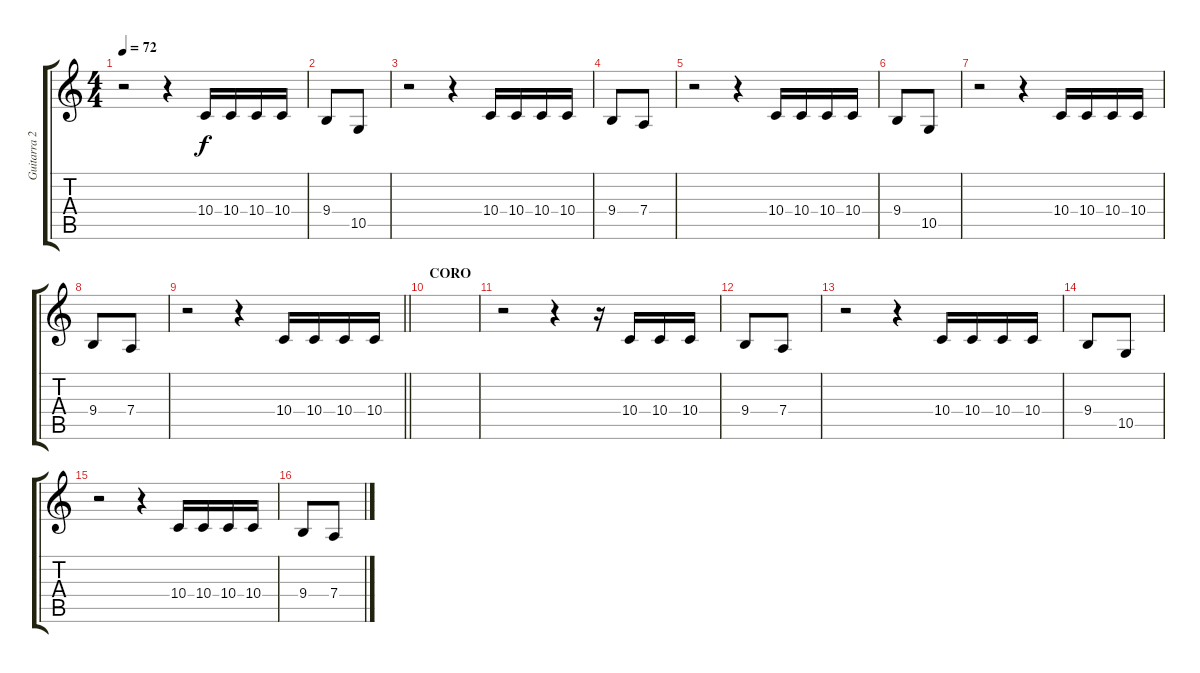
\track ("Guitarra 2" "Guitarra 2") {instrument marimba}
\staff {score tabs}
\tuning (E4 B3 G3 D3 A2 E2) {hide}
\ts (4 4)
\tempo 72
\clef g2
\ks c
r.2{dy f} r.4 10.4.16 10.4.16 10.4.16 10.4.16 |
9.4.8 10.5.8 |
r.2 r.4 10.4.16 10.4.16 10.4.16 10.4.16 |
9.4.8 7.4.8 |
r.2 r.4 10.4.16 10.4.16 10.4.16 10.4.16 |
9.4.8 10.5.8 |
r.2 r.4 10.4.16 10.4.16 10.4.16 10.4.16 |
9.4.8 7.4.8 |
\barLineRight lightlight
r.2 r.4 10.4.16 10.4.16 10.4.16 10.4.16 |
\section ("" "CORO")
|
r.2 r.4 r.16 10.4.16 10.4.16 10.4.16 |
9.4.8 7.4.8 |
r.2 r.4 10.4.16 10.4.16 10.4.16 10.4.16 |
9.4.8 10.5.8 |
r.2 r.4 10.4.16 10.4.16 10.4.16 10.4.16 |
9.4.8 7.4.8
